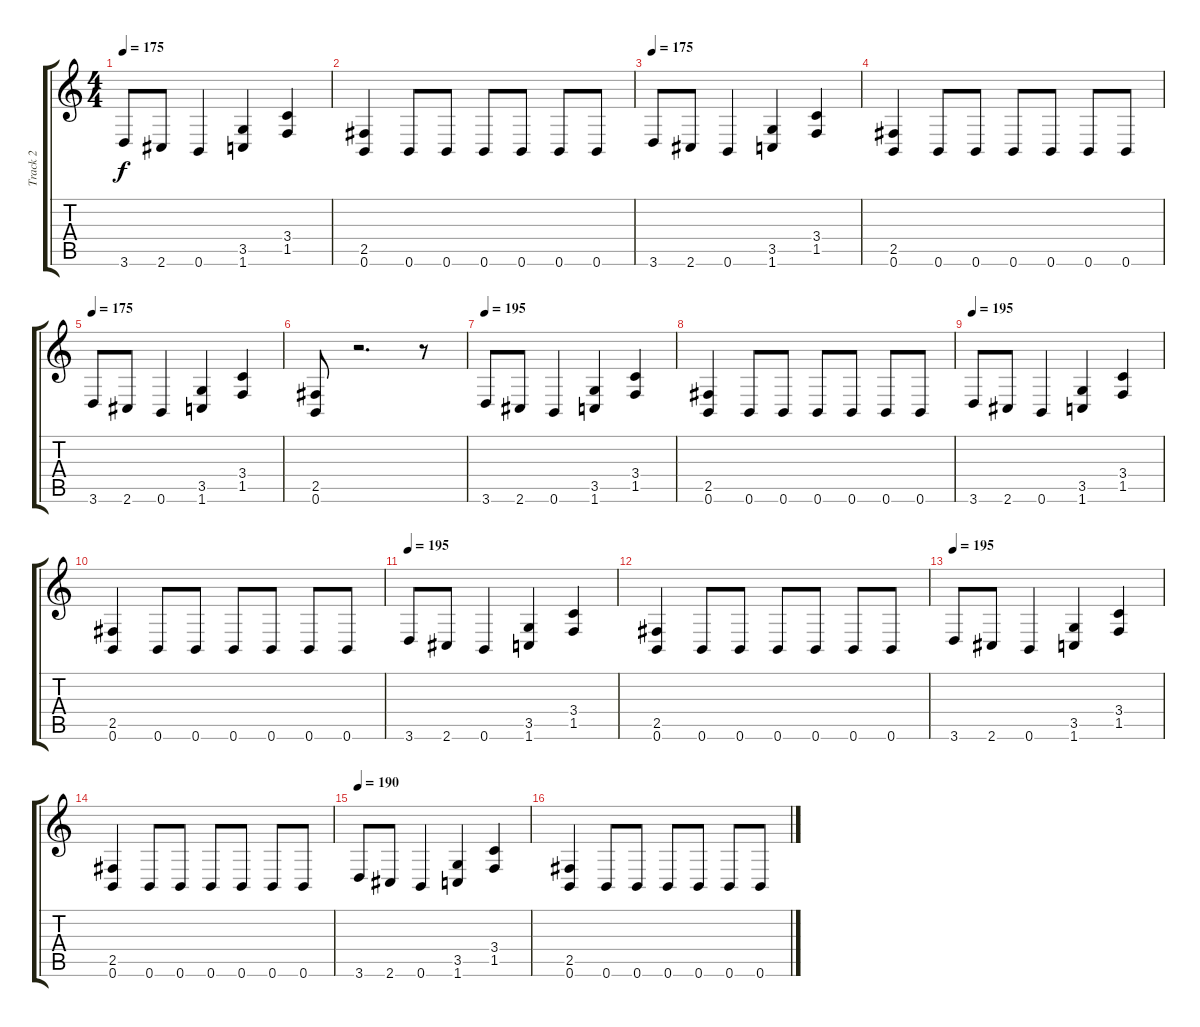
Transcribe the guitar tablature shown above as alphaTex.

\track ("Track 2" "Track 2") {instrument distortionguitar}
\staff {score tabs}
\tuning (B3 Gb3 D3 A2 E2 B1) {hide}
\ts (4 4)
\tempo 175
\clef g2
\ks c
3.6.8{dy f} 2.6.8 0.6.4 (3.5 1.6).4 (3.4 1.5).4 |
(2.5 0.6).4 0.6.8 0.6.8 0.6.8 0.6.8 0.6.8 0.6.8 |
\tempo 175
3.6.8 2.6.8 0.6.4 (3.5 1.6).4 (3.4 1.5).4 |
(2.5 0.6).4 0.6.8 0.6.8 0.6.8 0.6.8 0.6.8 0.6.8 |
\tempo 175
3.6.8 2.6.8 0.6.4 (3.5 1.6).4 (3.4 1.5).4 |
(2.5 0.6).8 r.2{d} r.8 |
\tempo 195
3.6.8 2.6.8 0.6.4 (3.5 1.6).4 (3.4 1.5).4 |
(2.5 0.6).4 0.6.8 0.6.8 0.6.8 0.6.8 0.6.8 0.6.8 |
\tempo 195
3.6.8 2.6.8 0.6.4 (3.5 1.6).4 (3.4 1.5).4 |
(2.5 0.6).4 0.6.8 0.6.8 0.6.8 0.6.8 0.6.8 0.6.8 |
\tempo 195
3.6.8 2.6.8 0.6.4 (3.5 1.6).4 (3.4 1.5).4 |
(2.5 0.6).4 0.6.8 0.6.8 0.6.8 0.6.8 0.6.8 0.6.8 |
\tempo 195
3.6.8 2.6.8 0.6.4 (3.5 1.6).4 (3.4 1.5).4 |
(2.5 0.6).4 0.6.8 0.6.8 0.6.8 0.6.8 0.6.8 0.6.8 |
\tempo 195
\tempo 190
3.6.8 2.6.8 0.6.4 (3.5 1.6).4 (3.4 1.5).4 |
(2.5 0.6).4 0.6.8 0.6.8 0.6.8 0.6.8 0.6.8 0.6.8
